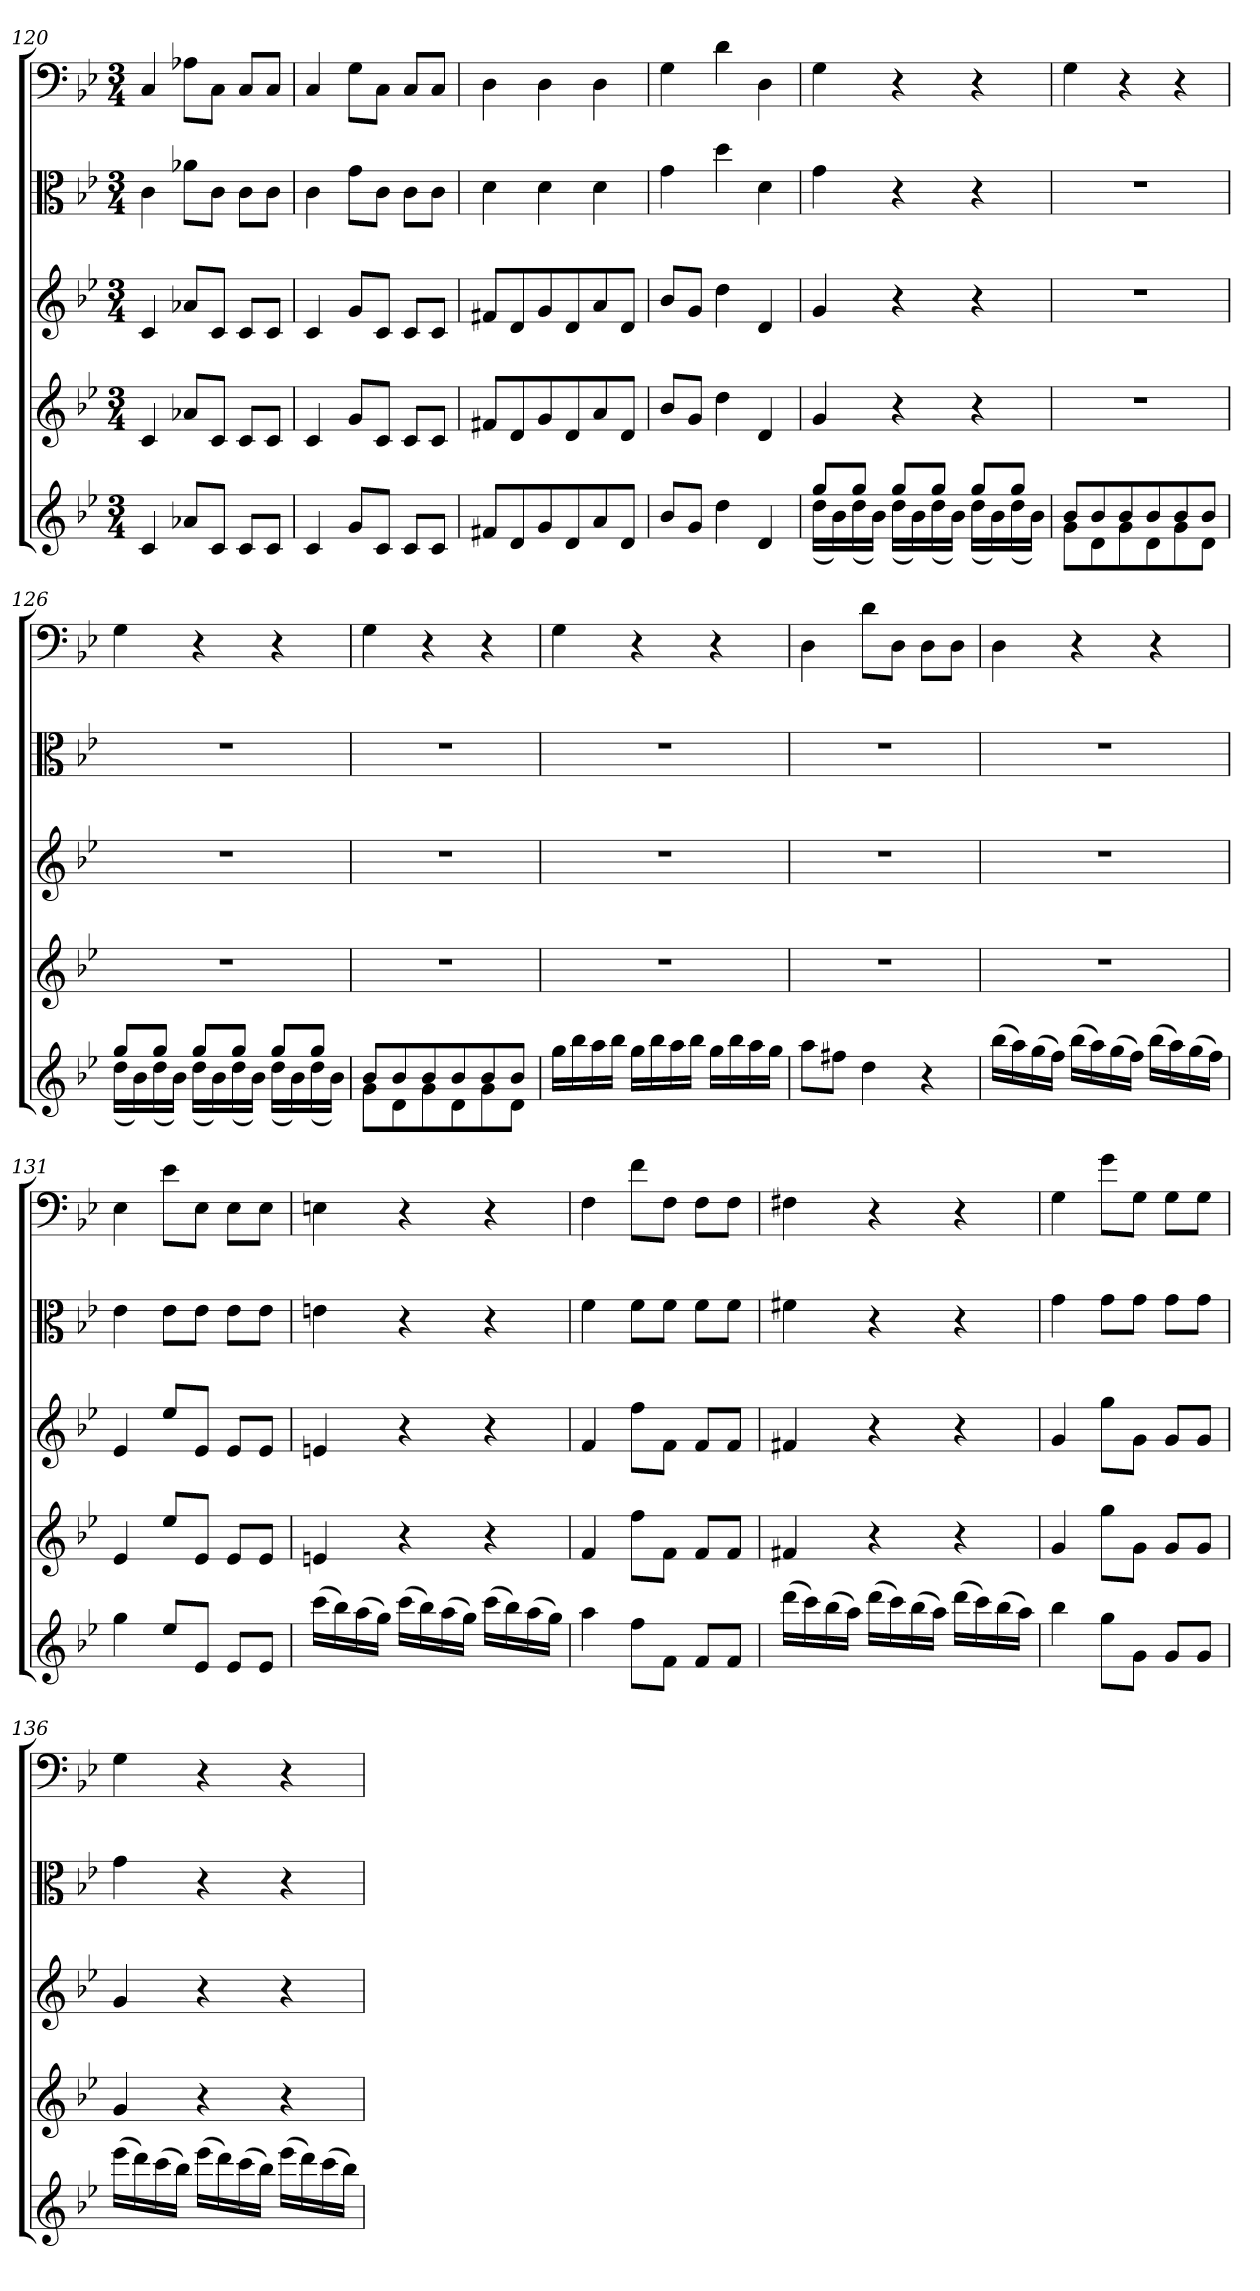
**kern	**kern	**kern	**kern	**kern
*part5	*part4	*part3	*part2	*part1
*staff5	*staff4	*staff3	*staff2	*staff1
*clefG2	*clefG2	*clefG2	*clefC3	*clefF4
*k[b-e-]	*k[b-e-]	*k[b-e-]	*k[b-e-]	*k[b-e-]
*B-:	*B-:	*B-:	*B-:	*B-:
*M3/4	*M3/4	*M3/4	*M3/4	*M3/4
=120	=120	=120	=120	=120
4c/	4c/	4c/	4c\	4C/
8a-X/L	8a-X/L	8a-X/L	8a-X\L	8A-X\L
8c/J	8c/J	8c/J	8c\J	8C\J
8c/L	8c/L	8c/L	8c\L	8C/L
8c/J	8c/J	8c/J	8c\J	8C/J
=121	=121	=121	=121	=121
4c/	4c/	4c/	4c\	4C/
8g/L	8g/L	8g/L	8g\L	8G\L
8c/J	8c/J	8c/J	8c\J	8C\J
8c/L	8c/L	8c/L	8c\L	8C/L
8c/J	8c/J	8c/J	8c\J	8C/J
=122	=122	=122	=122	=122
8f#X/L	8f#X/L	8f#X/L	4d\	4D\
8d/	8d/	8d/	.	.
8g/	8g/	8g/	4d\	4D\
8d/	8d/	8d/	.	.
8a/	8a/	8a/	4d\	4D\
8d/J	8d/J	8d/J	.	.
=123	=123	=123	=123	=123
8b-/L	8b-/L	8b-/L	4g\	4G\
8g/J	8g/J	8g/J	.	.
4dd\	4dd\	4dd\	4dd\	4d\
4d/	4d/	4d/	4d\	4D\
=124	=124	=124	=124	=124
*^	*	*	*	*
8gg/L	(16dd\LL	4g/	4g/	4g\	4G\
.	16b-\)	.	.	.	.
8gg/J	(16dd\	.	.	.	.
.	16b-\JJ)	.	.	.	.
8gg/L	(16dd\LL	4r	4r	4r	4r
.	16b-\)	.	.	.	.
8gg/J	(16dd\	.	.	.	.
.	16b-\JJ)	.	.	.	.
8gg/L	(16dd\LL	4r	4r	4r	4r
.	16b-\)	.	.	.	.
8gg/J	(16dd\	.	.	.	.
.	16b-\JJ)	.	.	.	.
=125	=125	=125	=125	=125	=125
8b-/L	8g\L	2.r	2.r	2.r	4G\
8b-/	8d\	.	.	.	.
8b-/	8g\	.	.	.	4r
8b-/	8d\	.	.	.	.
8b-/	8g\	.	.	.	4r
8b-/J	8d\J	.	.	.	.
=126	=126	=126	=126	=126	=126
8gg/L	(16dd\LL	2.r	2.r	2.r	4G\
.	16b-\)	.	.	.	.
8gg/J	(16dd\	.	.	.	.
.	16b-\JJ)	.	.	.	.
8gg/L	(16dd\LL	.	.	.	4r
.	16b-\)	.	.	.	.
8gg/J	(16dd\	.	.	.	.
.	16b-\JJ)	.	.	.	.
8gg/L	(16dd\LL	.	.	.	4r
.	16b-\)	.	.	.	.
8gg/J	(16dd\	.	.	.	.
.	16b-\JJ)	.	.	.	.
=127	=127	=127	=127	=127	=127
8b-/L	8g\L	2.r	2.r	2.r	4G\
8b-/	8d\	.	.	.	.
8b-/	8g\	.	.	.	4r
8b-/	8d\	.	.	.	.
8b-/	8g\	.	.	.	4r
8b-/J	8d\J	.	.	.	.
*v	*v	*	*	*	*
=128	=128	=128	=128	=128
16gg\LL	2.r	2.r	2.r	4G\
16bb-\	.	.	.	.
16aa\	.	.	.	.
16bb-\JJ	.	.	.	.
16gg\LL	.	.	.	4r
16bb-\	.	.	.	.
16aa\	.	.	.	.
16bb-\JJ	.	.	.	.
16gg\LL	.	.	.	4r
16bb-\	.	.	.	.
16aa\	.	.	.	.
16gg\JJ	.	.	.	.
=129	=129	=129	=129	=129
8aa\L	2.r	2.r	2.r	4D\
8ff#X\J	.	.	.	.
4dd\	.	.	.	8d\L
.	.	.	.	8D\J
4r	.	.	.	8D\L
.	.	.	.	8D\J
=130	=130	=130	=130	=130
(16bb-\LL	2.r	2.r	2.r	4D\
16aa\)	.	.	.	.
(16gg\	.	.	.	.
16ff\JJ)	.	.	.	.
(16bb-\LL	.	.	.	4r
16aa\)	.	.	.	.
(16gg\	.	.	.	.
16ff\JJ)	.	.	.	.
(16bb-\LL	.	.	.	4r
16aa\)	.	.	.	.
(16gg\	.	.	.	.
16ff\JJ)	.	.	.	.
=131	=131	=131	=131	=131
4gg\	4e-/	4e-/	4e-\	4E-\
8ee-/L	8ee-/L	8ee-/L	8e-\L	8e-\L
8e-/J	8e-/J	8e-/J	8e-\J	8E-\J
8e-/L	8e-/L	8e-/L	8e-\L	8E-\L
8e-/J	8e-/J	8e-/J	8e-\J	8E-\J
=132	=132	=132	=132	=132
(16ccc\LL	4en/	4en/	4en\	4En\
16bb-\)	.	.	.	.
(16aa\	.	.	.	.
16gg\JJ)	.	.	.	.
(16ccc\LL	4r	4r	4r	4r
16bb-\)	.	.	.	.
(16aa\	.	.	.	.
16gg\JJ)	.	.	.	.
(16ccc\LL	4r	4r	4r	4r
16bb-\)	.	.	.	.
(16aa\	.	.	.	.
16gg\JJ)	.	.	.	.
=133	=133	=133	=133	=133
4aa\	4f/	4f/	4f\	4F\
8ff\L	8ff\L	8ff\L	8f\L	8f\L
8f\J	8f\J	8f\J	8f\J	8F\J
8f/L	8f/L	8f/L	8f\L	8F\L
8f/J	8f/J	8f/J	8f\J	8F\J
=134	=134	=134	=134	=134
(16ddd\LL	4f#X/	4f#X/	4f#X\	4F#X\
16ccc\)	.	.	.	.
(16bb-\	.	.	.	.
16aa\JJ)	.	.	.	.
(16ddd\LL	4r	4r	4r	4r
16ccc\)	.	.	.	.
(16bb-\	.	.	.	.
16aa\JJ)	.	.	.	.
(16ddd\LL	4r	4r	4r	4r
16ccc\)	.	.	.	.
(16bb-\	.	.	.	.
16aa\JJ)	.	.	.	.
=135	=135	=135	=135	=135
4bb-\	4g/	4g/	4g\	4G\
8gg\L	8gg\L	8gg\L	8g\L	8g\L
8g\J	8g\J	8g\J	8g\J	8G\J
8g/L	8g/L	8g/L	8g\L	8G\L
8g/J	8g/J	8g/J	8g\J	8G\J
=136	=136	=136	=136	=136
(16eee-\LL	4g/	4g/	4g\	4G\
16ddd\)	.	.	.	.
(16ccc\	.	.	.	.
16bb-\JJ)	.	.	.	.
(16eee-\LL	4r	4r	4r	4r
16ddd\)	.	.	.	.
(16ccc\	.	.	.	.
16bb-\JJ)	.	.	.	.
(16eee-\LL	4r	4r	4r	4r
16ddd\)	.	.	.	.
(16ccc\	.	.	.	.
16bb-\JJ)	.	.	.	.
=	=	=	=	=
*-	*-	*-	*-	*-
